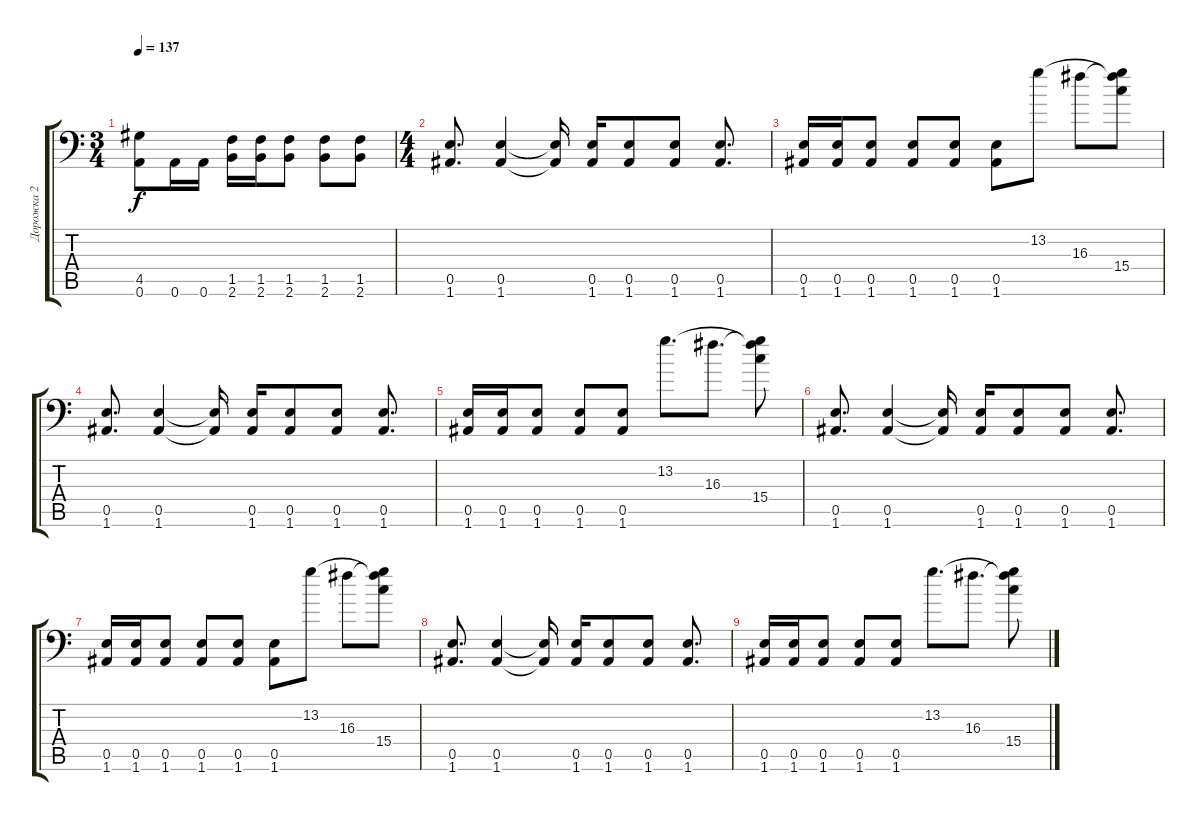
\track ("Дорожка 2" "Дорожка 2") {instrument distortionguitar}
\staff {score tabs}
\tuning (B3 Gb3 D3 A2 E2 A1) {hide}
\ts (3 4)
\tempo 137
\clef f4
\ks c
(4.5{t} 0.6{t}).8{dy f} 0.6.16 0.6.16 (1.5 2.6).16 (1.5 2.6).16 (1.5 2.6).8 (1.5 2.6).8 (1.5 2.6).8 |
\ts (4 4)
(0.5 1.6).8{d} (0.5 1.6).4 (0.5{t} 1.6{t}).16 (0.5 1.6).16 (0.5 1.6).8 (0.5 1.6).8 (0.5 1.6).8{d} |
(0.5 1.6).16 (0.5 1.6).16 (0.5 1.6).8 (0.5 1.6).8 (0.5 1.6).8 (0.5 1.6).8 13.2.8 16.3.8 (13.2{t} 16.3{t} 15.4).8 |
(0.5 1.6).8{d} (0.5 1.6).4 (0.5{t} 1.6{t}).16 (0.5 1.6).16 (0.5 1.6).8 (0.5 1.6).8 (0.5 1.6).8{d} |
(0.5 1.6).16 (0.5 1.6).16 (0.5 1.6).8 (0.5 1.6).8 (0.5 1.6).8 13.2.8{d} 16.3.8{d} (13.2{t} 16.3{t} 15.4).8 |
(0.5 1.6).8{d} (0.5 1.6).4 (0.5{t} 1.6{t}).16 (0.5 1.6).16 (0.5 1.6).8 (0.5 1.6).8 (0.5 1.6).8{d} |
(0.5 1.6).16 (0.5 1.6).16 (0.5 1.6).8 (0.5 1.6).8 (0.5 1.6).8 (0.5 1.6).8 13.2.8 16.3.8 (13.2{t} 16.3{t} 15.4).8 |
(0.5 1.6).8{d} (0.5 1.6).4 (0.5{t} 1.6{t}).16 (0.5 1.6).16 (0.5 1.6).8 (0.5 1.6).8 (0.5 1.6).8{d} |
(0.5 1.6).16 (0.5 1.6).16 (0.5 1.6).8 (0.5 1.6).8 (0.5 1.6).8 13.2.8{d} 16.3.8{d} (13.2{t} 16.3{t} 15.4).8
